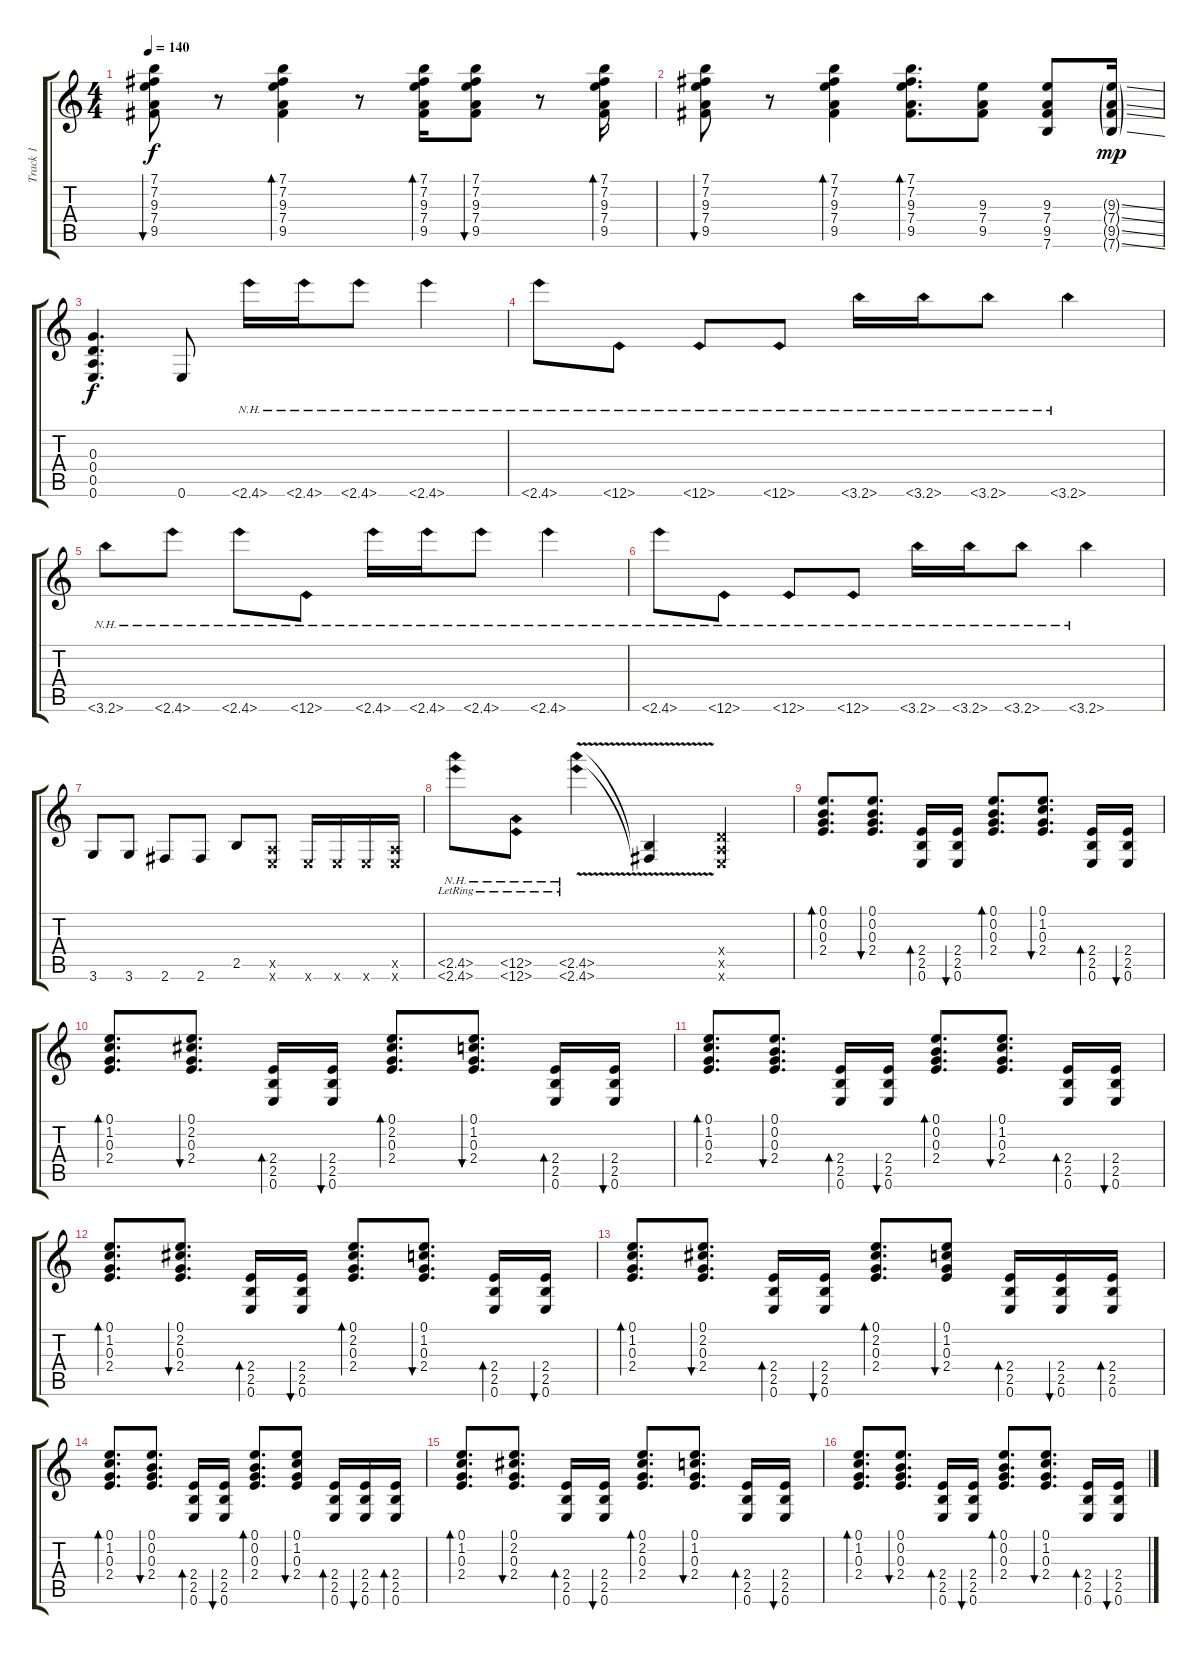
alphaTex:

\track ("Track 1" "Track 1") {instrument acousticguitarsteel}
\staff {score tabs}
\tuning (E4 B3 G3 D3 A2 E2) {hide}
\ts (4 4)
\tempo 140
\clef g2
\ks c
(7.1 7.2 9.3 7.4 9.5).8{bu 120 dy f} r.8 (7.1 7.2 9.3 7.4 9.5).4{bd 120} r.8 (7.1 7.2 9.3 7.4 9.5).16{bd 120} (7.1 7.2 9.3 7.4 9.5).8{bu 120} r.8 (7.1 7.2 9.3 7.4 9.5).16{bd 120} |
(7.1 7.2 9.3 7.4 9.5).8{bu 120} r.8 (7.1 7.2 9.3 7.4 9.5).4{bd 120} (7.1 7.2 9.3 7.4 9.5).8{d bd 120} (9.3 7.4 9.5).8 (9.3 7.4 9.5 7.6).8 (9.3{ss g} 7.4{ss g} 9.5{ss g} 7.6{ss g}).16{dy mp} |
(0.3 0.4 0.5 0.6).4{d dy f} 0.6.8 2.6{nh}.16 2.6{nh}.16 2.6{nh}.8 2.6{nh}.4 |
2.6{nh}.8 0.6{nh}.8 0.6{nh}.8 0.6{nh}.8 3.6{nh}.16 3.6{nh}.16 3.6{nh}.8 3.6{nh}.4 |
3.6{nh}.8 2.6{nh}.8 2.6{nh}.8 0.6{nh}.8 2.6{nh}.16 2.6{nh}.16 2.6{nh}.8 2.6{nh}.4 |
2.6{nh}.8 0.6{nh}.8 0.6{nh}.8 0.6{nh}.8 3.6{nh}.16 3.6{nh}.16 3.6{nh}.8 3.6{nh}.4 |
3.6.8 3.6.8 2.6.8 2.6.8 2.5.8 (0.5{x} 0.6{x}).8 0.6{x}.16 0.6{x}.16 0.6{x}.16 (0.5{x} 0.6{x}).16 |
(2.5{nh lr} 2.6{nh lr}).8 (0.5{nh lr} 0.6{nh lr}).8 (2.5{nh lr} 2.6{nh v lr}).4 (2.5{t} 2.6{t}).4 (0.4{x} 0.5{x} 0.6{x}).4 |
(0.1 0.2 0.3 2.4).8{d bd 120} (0.1 0.2 0.3 2.4).8{d bu 120} (2.4 2.5 0.6).16{bd 120} (2.4 2.5 0.6).16{bu 120} (0.1 0.2 0.3 2.4).8{d bd 120} (0.1 1.2 0.3 2.4).8{d bu 120} (2.4 2.5 0.6).16{bd 120} (2.4 2.5 0.6).16{bu 120} |
(0.1 1.2 0.3 2.4).8{d bd 120} (0.1 2.2 0.3 2.4).8{d bu 120} (2.4 2.5 0.6).16{bd 120} (2.4 2.5 0.6).16{bu 120} (0.1 2.2 0.3 2.4).8{d bd 120} (0.1 1.2 0.3 2.4).8{d bu 120} (2.4 2.5 0.6).16{bd 120} (2.4 2.5 0.6).16{bu 120} |
(0.1 1.2 0.3 2.4).8{d bd 120} (0.1 0.2 0.3 2.4).8{d bu 120} (2.4 2.5 0.6).16{bd 120} (2.4 2.5 0.6).16{bu 120} (0.1 0.2 0.3 2.4).8{d bd 120} (0.1 1.2 0.3 2.4).8{d bu 120} (2.4 2.5 0.6).16{bd 120} (2.4 2.5 0.6).16{bu 120} |
(0.1 1.2 0.3 2.4).8{d bd 120} (0.1 2.2 0.3 2.4).8{d bu 120} (2.4 2.5 0.6).16{bd 120} (2.4 2.5 0.6).16{bu 120} (0.1 2.2 0.3 2.4).8{d bd 120} (0.1 1.2 0.3 2.4).8{d bu 120} (2.4 2.5 0.6).16{bd 120} (2.4 2.5 0.6).16{bu 120} |
(0.1 1.2 0.3 2.4).8{d bd 120} (0.1 2.2 0.3 2.4).8{d bu 120} (2.4 2.5 0.6).16{bd 120} (2.4 2.5 0.6).16{bu 120} (0.1 2.2 0.3 2.4).8{d bd 120} (0.1 1.2 0.3 2.4).8{bu 120} (2.4 2.5 0.6).16{bd 120} (2.4 2.5 0.6).16{bu 120} (2.4 2.5 0.6).16{bd 120} |
(0.1 1.2 0.3 2.4).8{d bd 120} (0.1 0.2 0.3 2.4).8{d bu 120} (2.4 2.5 0.6).16{bd 120} (2.4 2.5 0.6).16{bu 120} (0.1 0.2 0.3 2.4).8{d bd 120} (0.1 1.2 0.3 2.4).8{bu 120} (2.4 2.5 0.6).16{bd 120} (2.4 2.5 0.6).16{bu 120} (2.4 2.5 0.6).16{bd 120} |
(0.1 1.2 0.3 2.4).8{d bd 120} (0.1 2.2 0.3 2.4).8{d bu 120} (2.4 2.5 0.6).16{bd 120} (2.4 2.5 0.6).16{bu 120} (0.1 2.2 0.3 2.4).8{d bd 120} (0.1 1.2 0.3 2.4).8{d bu 120} (2.4 2.5 0.6).16{bd 120} (2.4 2.5 0.6).16{bu 120} |
(0.1 1.2 0.3 2.4).8{d bd 120} (0.1 0.2 0.3 2.4).8{d bu 120} (2.4 2.5 0.6).16{bd 120} (2.4 2.5 0.6).16{bu 120} (0.1 0.2 0.3 2.4).8{d bd 120} (0.1 1.2 0.3 2.4).8{d bu 120} (2.4 2.5 0.6).16{bd 120} (2.4 2.5 0.6).16{bu 120}
